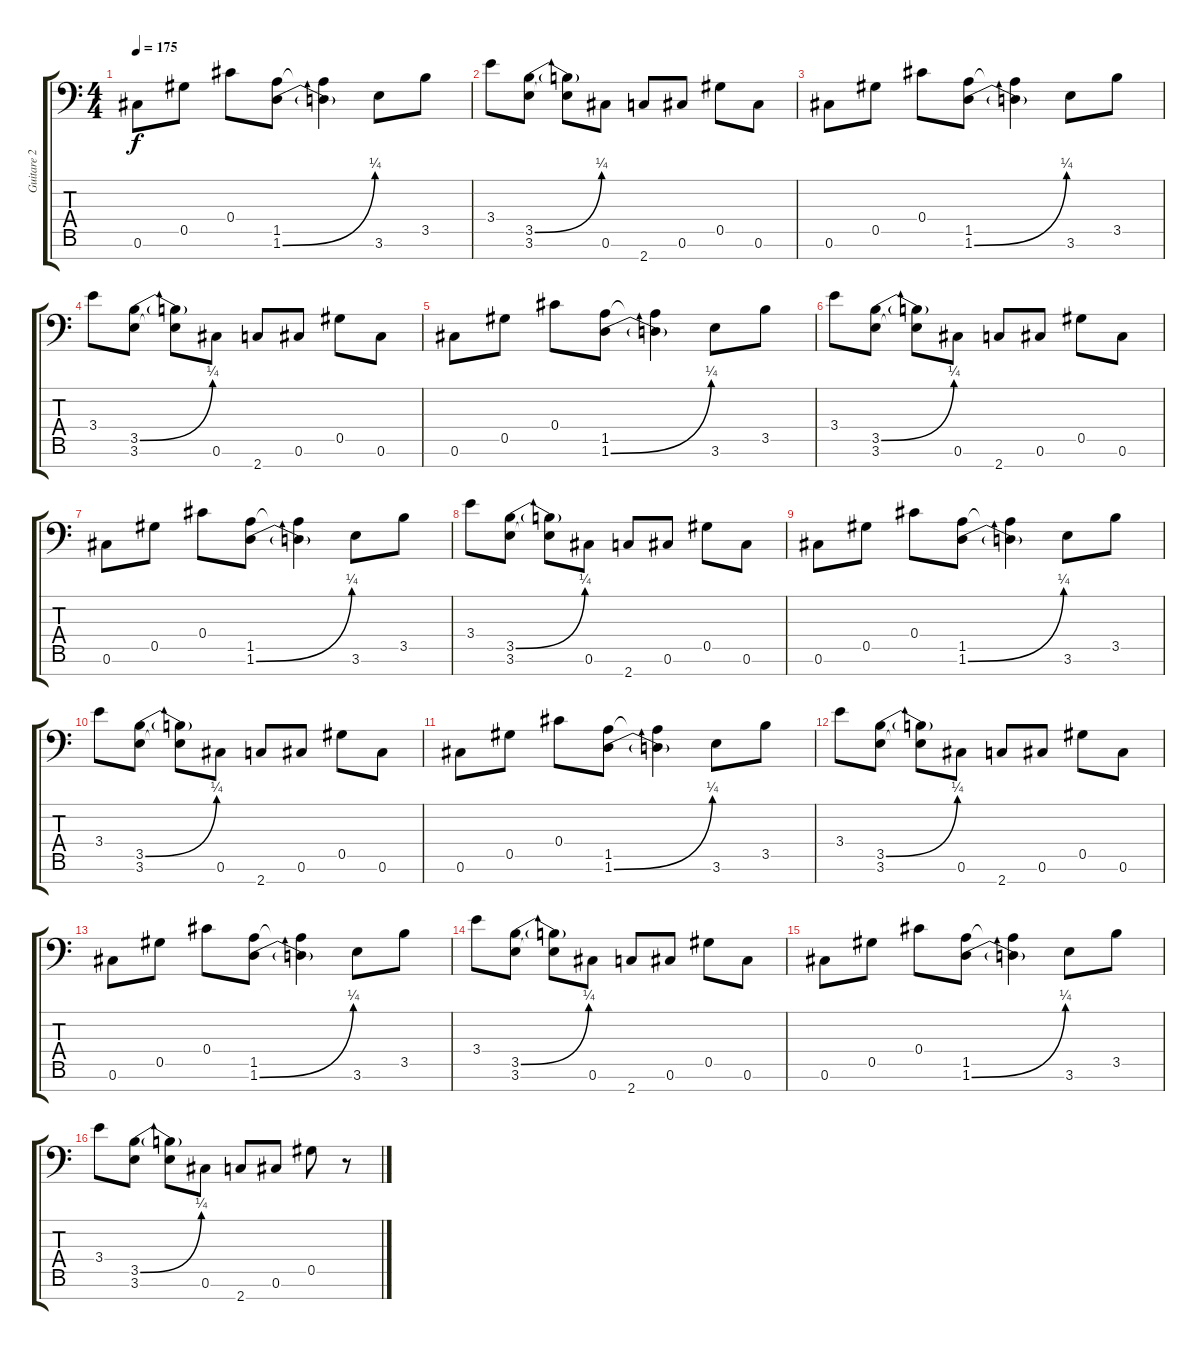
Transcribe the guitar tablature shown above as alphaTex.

\track ("Guitare 2" "Guitare 2") {instrument distortionguitar}
\staff {score tabs}
\tuning (Eb4 Bb3 Gb3 Db3 Ab2 Db2 Bb1) {hide}
\ts (4 4)
\tempo 175
\clef f4
\ks c
0.6.8{dy f} 0.5.8 0.4.8 (1.5 1.6{be (bend 0 0 60 1)}).8 (1.5{t} 1.6{t}).4 3.6.8 3.5.8 |
3.4.8 (3.5{be (bend 0 0 60 1)} 3.6).8 (3.5{t} 3.6{t}).8 0.6.8 2.7.8 0.6.8 0.5.8 0.6.8 |
0.6.8 0.5.8 0.4.8 (1.5 1.6{be (bend 0 0 60 1)}).8 (1.5{t} 1.6{t}).4 3.6.8 3.5.8 |
3.4.8 (3.5{be (bend 0 0 60 1)} 3.6).8 (3.5{t} 3.6{t}).8 0.6.8 2.7.8 0.6.8 0.5.8 0.6.8 |
0.6.8 0.5.8 0.4.8 (1.5 1.6{be (bend 0 0 60 1)}).8 (1.5{t} 1.6{t}).4 3.6.8 3.5.8 |
3.4.8 (3.5{be (bend 0 0 60 1)} 3.6).8 (3.5{t} 3.6{t}).8 0.6.8 2.7.8 0.6.8 0.5.8 0.6.8 |
0.6.8 0.5.8 0.4.8 (1.5 1.6{be (bend 0 0 60 1)}).8 (1.5{t} 1.6{t}).4 3.6.8 3.5.8 |
3.4.8 (3.5{be (bend 0 0 60 1)} 3.6).8 (3.5{t} 3.6{t}).8 0.6.8 2.7.8 0.6.8 0.5.8 0.6.8 |
0.6.8 0.5.8 0.4.8 (1.5 1.6{be (bend 0 0 60 1)}).8 (1.5{t} 1.6{t}).4 3.6.8 3.5.8 |
3.4.8 (3.5{be (bend 0 0 60 1)} 3.6).8 (3.5{t} 3.6{t}).8 0.6.8 2.7.8 0.6.8 0.5.8 0.6.8 |
0.6.8 0.5.8 0.4.8 (1.5 1.6{be (bend 0 0 60 1)}).8 (1.5{t} 1.6{t}).4 3.6.8 3.5.8 |
3.4.8 (3.5{be (bend 0 0 60 1)} 3.6).8 (3.5{t} 3.6{t}).8 0.6.8 2.7.8 0.6.8 0.5.8 0.6.8 |
0.6.8 0.5.8 0.4.8 (1.5 1.6{be (bend 0 0 60 1)}).8 (1.5{t} 1.6{t}).4 3.6.8 3.5.8 |
3.4.8 (3.5{be (bend 0 0 60 1)} 3.6).8 (3.5{t} 3.6{t}).8 0.6.8 2.7.8 0.6.8 0.5.8 0.6.8 |
0.6.8 0.5.8 0.4.8 (1.5 1.6{be (bend 0 0 60 1)}).8 (1.5{t} 1.6{t}).4 3.6.8 3.5.8 |
3.4.8 (3.5{be (bend 0 0 60 1)} 3.6).8 (3.5{t} 3.6{t}).8 0.6.8 2.7.8 0.6.8 0.5.8 r.8
